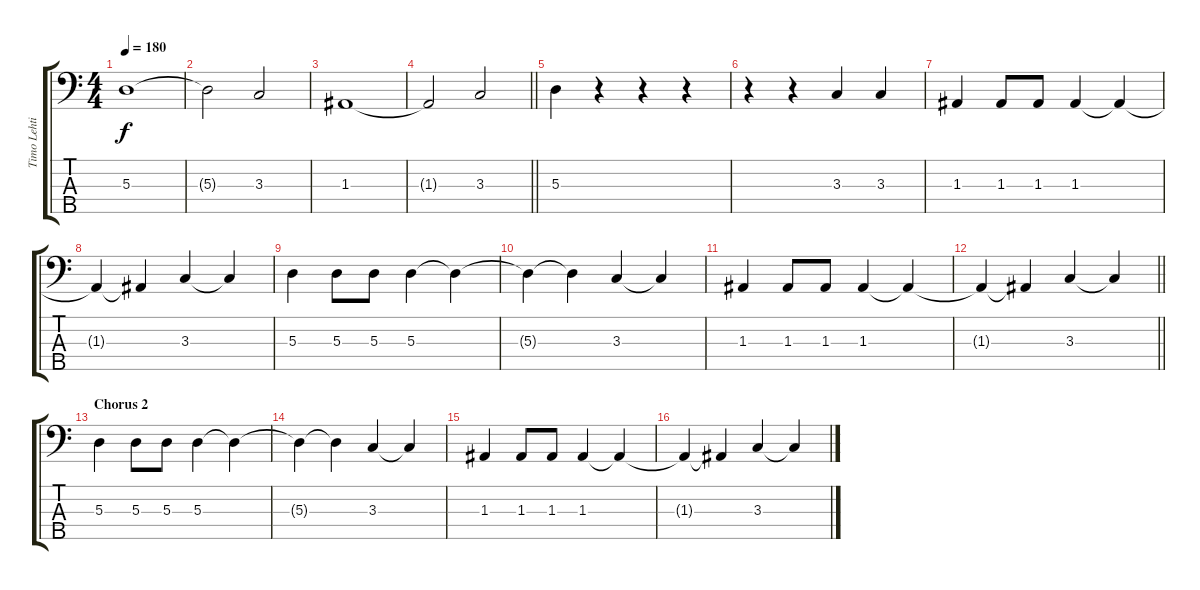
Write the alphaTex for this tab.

\track ("Timo Lehtinen - Bass" "Timo Lehti") {instrument electricbassfinger}
\staff {score tabs}
\tuning (G2 D2 A1 E1 B0) {hide}
\ts (4 4)
\tempo 180
\clef f4
\ks c
5.3.1{dy f} |
5.3{t}.2 3.3.2 |
1.3.1 |
\barLineRight lightlight
1.3{t}.2 3.3.2 |
\section ("" "")
5.3.4 r.4 r.4 r.4 |
r.4 r.4 3.3.4 3.3.4 |
1.3.4 1.3.8 1.3.8 1.3.4 1.3{t}.4 |
1.3{t}.4 1.3{t}.4 3.3.4 3.3{t}.4 |
5.3.4 5.3.8 5.3.8 5.3.4 5.3{t}.4 |
5.3{t}.4 5.3{t}.4 3.3.4 3.3{t}.4 |
1.3.4 1.3.8 1.3.8 1.3.4 1.3{t}.4 |
\barLineRight lightlight
1.3{t}.4 1.3{t}.4 3.3.4 3.3{t}.4 |
\section ("" "Chorus 2")
5.3.4 5.3.8 5.3.8 5.3.4 5.3{t}.4 |
5.3{t}.4 5.3{t}.4 3.3.4 3.3{t}.4 |
1.3.4 1.3.8 1.3.8 1.3.4 1.3{t}.4 |
1.3{t}.4 1.3{t}.4 3.3.4 3.3{t}.4
